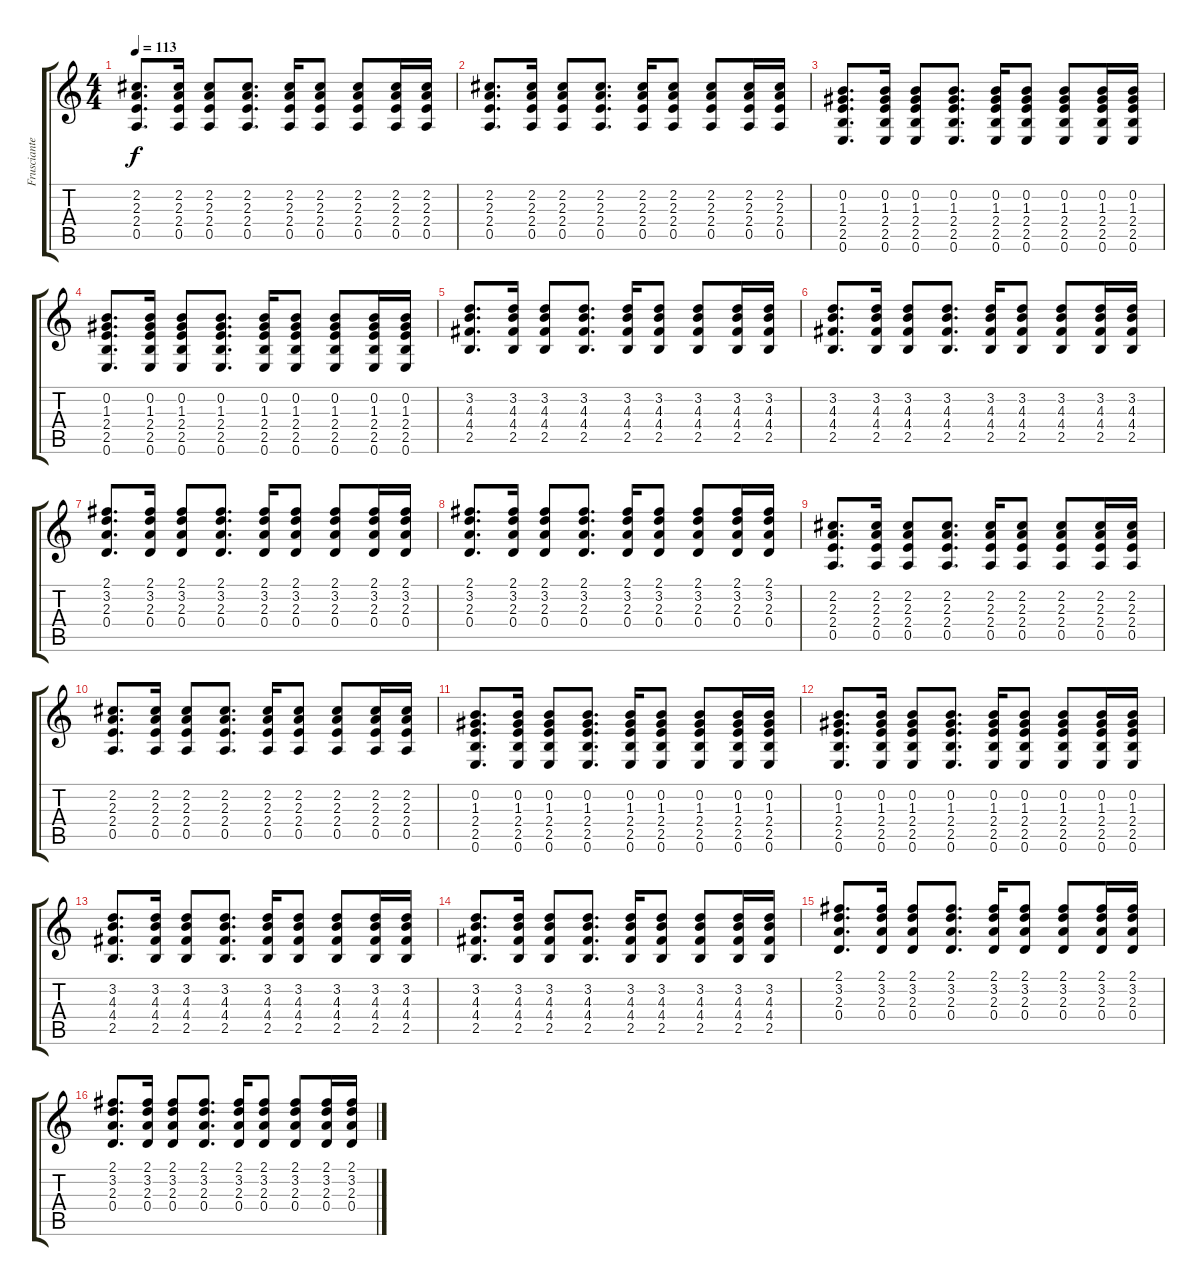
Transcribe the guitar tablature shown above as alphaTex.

\track ("Frusciante 1" "Frusciante") {instrument electricguitarclean}
\staff {score tabs}
\tuning (E4 B3 G3 D3 A2 E2) {hide}
\ts (4 4)
\tempo 113
\clef g2
\ks c
(2.2 2.3 2.4 0.5).8{d dy f} (2.2 2.3 2.4 0.5).16 (2.2 2.3 2.4 0.5).8 (2.2 2.3 2.4 0.5).8{d} (2.2 2.3 2.4 0.5).16 (2.2 2.3 2.4 0.5).8 (2.2 2.3 2.4 0.5).8 (2.2 2.3 2.4 0.5).16 (2.2 2.3 2.4 0.5).16 |
(2.2 2.3 2.4 0.5).8{d} (2.2 2.3 2.4 0.5).16 (2.2 2.3 2.4 0.5).8 (2.2 2.3 2.4 0.5).8{d} (2.2 2.3 2.4 0.5).16 (2.2 2.3 2.4 0.5).8 (2.2 2.3 2.4 0.5).8 (2.2 2.3 2.4 0.5).16 (2.2 2.3 2.4 0.5).16 |
(0.2 1.3 2.4 2.5 0.6).8{d} (0.2 1.3 2.4 2.5 0.6).16 (0.2 1.3 2.4 2.5 0.6).8 (0.2 1.3 2.4 2.5 0.6).8{d} (0.2 1.3 2.4 2.5 0.6).16 (0.2 1.3 2.4 2.5 0.6).8 (0.2 1.3 2.4 2.5 0.6).8 (0.2 1.3 2.4 2.5 0.6).16 (0.2 1.3 2.4 2.5 0.6).16 |
(0.2 1.3 2.4 2.5 0.6).8{d} (0.2 1.3 2.4 2.5 0.6).16 (0.2 1.3 2.4 2.5 0.6).8 (0.2 1.3 2.4 2.5 0.6).8{d} (0.2 1.3 2.4 2.5 0.6).16 (0.2 1.3 2.4 2.5 0.6).8 (0.2 1.3 2.4 2.5 0.6).8 (0.2 1.3 2.4 2.5 0.6).16 (0.2 1.3 2.4 2.5 0.6).16 |
(3.2 4.3 4.4 2.5).8{d} (3.2 4.3 4.4 2.5).16 (3.2 4.3 4.4 2.5).8 (3.2 4.3 4.4 2.5).8{d} (3.2 4.3 4.4 2.5).16 (3.2 4.3 4.4 2.5).8 (3.2 4.3 4.4 2.5).8 (3.2 4.3 4.4 2.5).16 (3.2 4.3 4.4 2.5).16 |
(3.2 4.3 4.4 2.5).8{d} (3.2 4.3 4.4 2.5).16 (3.2 4.3 4.4 2.5).8 (3.2 4.3 4.4 2.5).8{d} (3.2 4.3 4.4 2.5).16 (3.2 4.3 4.4 2.5).8 (3.2 4.3 4.4 2.5).8 (3.2 4.3 4.4 2.5).16 (3.2 4.3 4.4 2.5).16 |
(2.1 3.2 2.3 0.4).8{d} (2.1 3.2 2.3 0.4).16 (2.1 3.2 2.3 0.4).8 (2.1 3.2 2.3 0.4).8{d} (2.1 3.2 2.3 0.4).16 (2.1 3.2 2.3 0.4).8 (2.1 3.2 2.3 0.4).8 (2.1 3.2 2.3 0.4).16 (2.1 3.2 2.3 0.4).16 |
(2.1 3.2 2.3 0.4).8{d} (2.1 3.2 2.3 0.4).16 (2.1 3.2 2.3 0.4).8 (2.1 3.2 2.3 0.4).8{d} (2.1 3.2 2.3 0.4).16 (2.1 3.2 2.3 0.4).8 (2.1 3.2 2.3 0.4).8 (2.1 3.2 2.3 0.4).16 (2.1 3.2 2.3 0.4).16 |
(2.2 2.3 2.4 0.5).8{d} (2.2 2.3 2.4 0.5).16 (2.2 2.3 2.4 0.5).8 (2.2 2.3 2.4 0.5).8{d} (2.2 2.3 2.4 0.5).16 (2.2 2.3 2.4 0.5).8 (2.2 2.3 2.4 0.5).8 (2.2 2.3 2.4 0.5).16 (2.2 2.3 2.4 0.5).16 |
(2.2 2.3 2.4 0.5).8{d} (2.2 2.3 2.4 0.5).16 (2.2 2.3 2.4 0.5).8 (2.2 2.3 2.4 0.5).8{d} (2.2 2.3 2.4 0.5).16 (2.2 2.3 2.4 0.5).8 (2.2 2.3 2.4 0.5).8 (2.2 2.3 2.4 0.5).16 (2.2 2.3 2.4 0.5).16 |
(0.2 1.3 2.4 2.5 0.6).8{d} (0.2 1.3 2.4 2.5 0.6).16 (0.2 1.3 2.4 2.5 0.6).8 (0.2 1.3 2.4 2.5 0.6).8{d} (0.2 1.3 2.4 2.5 0.6).16 (0.2 1.3 2.4 2.5 0.6).8 (0.2 1.3 2.4 2.5 0.6).8 (0.2 1.3 2.4 2.5 0.6).16 (0.2 1.3 2.4 2.5 0.6).16 |
(0.2 1.3 2.4 2.5 0.6).8{d} (0.2 1.3 2.4 2.5 0.6).16 (0.2 1.3 2.4 2.5 0.6).8 (0.2 1.3 2.4 2.5 0.6).8{d} (0.2 1.3 2.4 2.5 0.6).16 (0.2 1.3 2.4 2.5 0.6).8 (0.2 1.3 2.4 2.5 0.6).8 (0.2 1.3 2.4 2.5 0.6).16 (0.2 1.3 2.4 2.5 0.6).16 |
(3.2 4.3 4.4 2.5).8{d} (3.2 4.3 4.4 2.5).16 (3.2 4.3 4.4 2.5).8 (3.2 4.3 4.4 2.5).8{d} (3.2 4.3 4.4 2.5).16 (3.2 4.3 4.4 2.5).8 (3.2 4.3 4.4 2.5).8 (3.2 4.3 4.4 2.5).16 (3.2 4.3 4.4 2.5).16 |
(3.2 4.3 4.4 2.5).8{d} (3.2 4.3 4.4 2.5).16 (3.2 4.3 4.4 2.5).8 (3.2 4.3 4.4 2.5).8{d} (3.2 4.3 4.4 2.5).16 (3.2 4.3 4.4 2.5).8 (3.2 4.3 4.4 2.5).8 (3.2 4.3 4.4 2.5).16 (3.2 4.3 4.4 2.5).16 |
(2.1 3.2 2.3 0.4).8{d} (2.1 3.2 2.3 0.4).16 (2.1 3.2 2.3 0.4).8 (2.1 3.2 2.3 0.4).8{d} (2.1 3.2 2.3 0.4).16 (2.1 3.2 2.3 0.4).8 (2.1 3.2 2.3 0.4).8 (2.1 3.2 2.3 0.4).16 (2.1 3.2 2.3 0.4).16 |
(2.1 3.2 2.3 0.4).8{d} (2.1 3.2 2.3 0.4).16 (2.1 3.2 2.3 0.4).8 (2.1 3.2 2.3 0.4).8{d} (2.1 3.2 2.3 0.4).16 (2.1 3.2 2.3 0.4).8 (2.1 3.2 2.3 0.4).8 (2.1 3.2 2.3 0.4).16 (2.1 3.2 2.3 0.4).16
